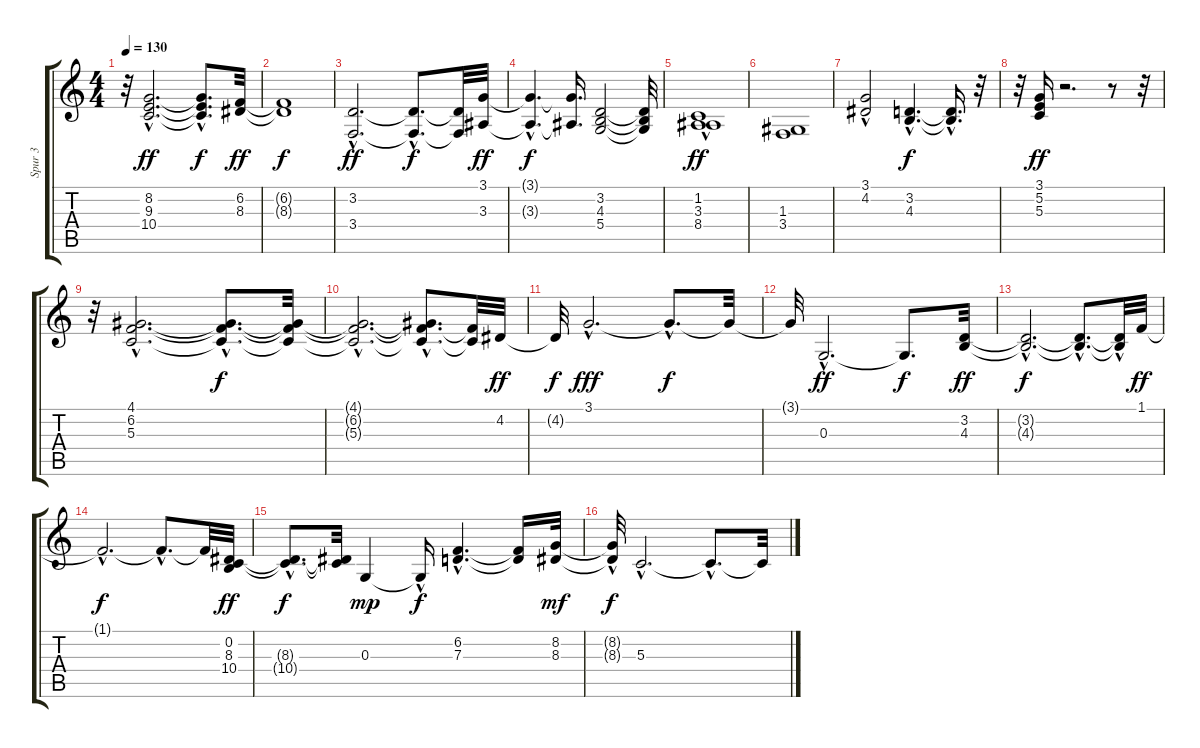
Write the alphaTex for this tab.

\track ("Spur 3" "Spur 3") {instrument synthstrings2}
\staff {score tabs}
\tuning (E4 B3 G3 D3 A2 E2) {hide}
\ts (4 4)
\tempo 130
\clef g2
\ks c
r.32{dy f} (8.2{hac} 9.3{hac} 10.4{hac}).2{d dy ff} (8.2{hac t} 9.3{t} 10.4{t}).8{d dy f} (6.2 8.3).32{dy ff} |
(6.2{t} 8.3{t}).1{dy f} |
(3.2{hac} 3.4{hac}).2{d dy ff} (3.2{hac t} 3.4{hac t}).8{d dy f} (3.2{t} 3.4{t}).32 (3.1 3.3).32{dy ff} |
(3.1{hac t} 3.3{hac t}).4{d dy f} (3.1{t} 3.3{t}).16{d} (3.2 4.3 5.4).2 (3.2{t} 4.3{t} 5.4{t}).32 |
(1.2 3.3{hac} 8.4).1{dy ff} |
(1.3 3.4).1 |
(3.1 4.2{hac}).2 (3.2{hac} 4.3{hac}).4{d dy f} (3.2{hac t} 4.3{hac t}).16{d} r.32 |
r.32 (3.1 5.2 5.3).16{dy ff} r.2{d} r.8 r.32 |
r.32 (4.1{hac} 6.2{hac} 5.3{hac}).2{d} (4.1{hac t} 6.2{hac t} 5.3{hac t}).8{d dy f} (4.1{t} 6.2{t} 5.3{t}).32 |
(4.1{hac t} 6.2{hac t} 5.3{hac t}).2{d} (4.1{hac t} 6.2{hac t} 5.3{hac t}).8{d} (6.2{t} 5.3{t}).32 4.2.32{dy ff} |
4.2{t}.32{dy f} 3.1{hac}.2{d dy fff} 3.1{hac t}.8{d dy f} 3.1{t}.32 |
3.1{t}.32 0.3{hac}.2{d dy ff} 0.3{t}.8{d dy f} (3.2 4.3).32{dy ff} |
(3.2{hac t} 4.3{hac t}).2{d dy f} (3.2{hac t} 4.3{hac t}).8{d} (3.2{t} 4.3{hac t}).32 1.1.32{dy ff} |
1.1{hac t}.2{d dy f} 1.1{hac t}.8{d} 1.1{t}.32 (0.2 8.3 10.4).32{dy ff} |
(8.3{hac t} 10.4{hac t}).8{d dy f} (8.3{t} 10.4{t}).32 0.3.4{dy mp} 0.3{hac t}.16{dy f} (6.2{hac} 7.3{hac}).4{d} (6.2{t} 7.3{t}).16 (8.2 8.3).32{dy mf} |
(8.2{hac t} 8.3{t}).32{dy f} 5.3{hac}.2{d} 5.3{hac t}.8{d} 5.3{t}.32
